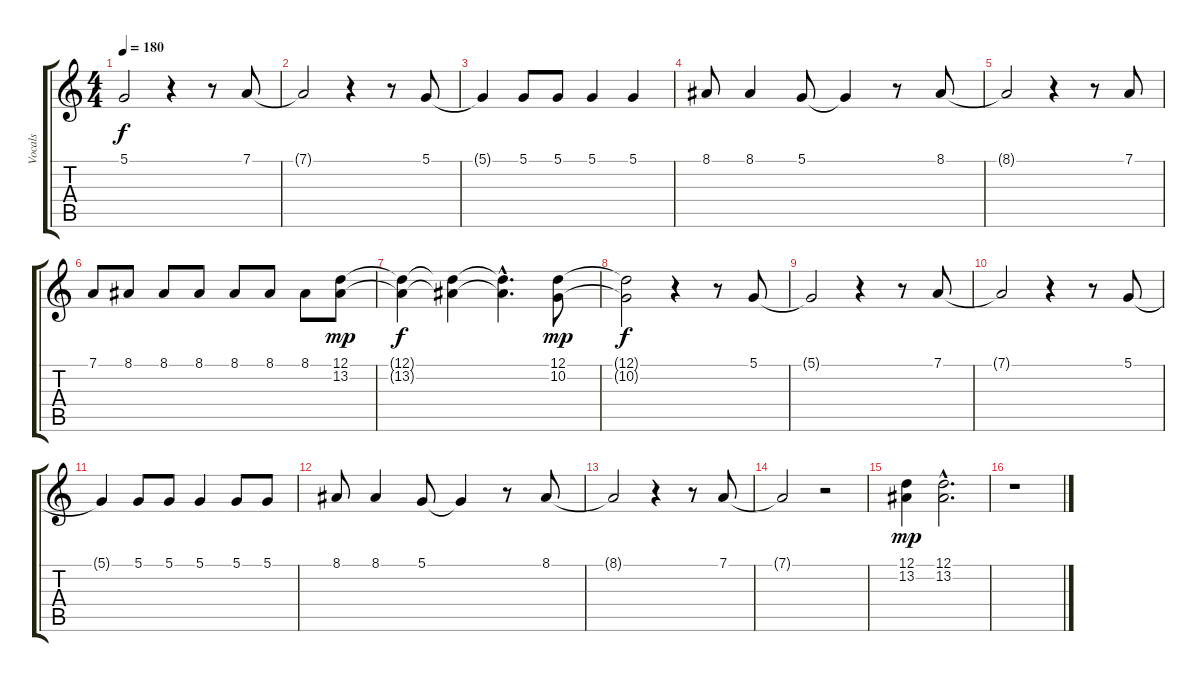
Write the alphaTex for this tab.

\track ("Vocals" "Vocals") {instrument harmonica}
\staff {score tabs}
\tuning (D4 A3 F3 C3 G2 D2) {hide}
\ts (4 4)
\tempo 180
\clef g2
\ks c
5.1{t}.2{dy f} r.4 r.8 7.1.8 |
7.1{t}.2 r.4 r.8 5.1.8 |
5.1{t}.4 5.1.8 5.1.8 5.1.4 5.1.4 |
8.1.8 8.1.4 5.1.8 5.1{t}.4 r.8 8.1.8 |
8.1{t}.2 r.4 r.8 7.1.8 |
7.1.8 8.1.8 8.1.8 8.1.8 8.1.8 8.1.8 8.1.8 (12.1 13.2).8{dy mp} |
(12.1{t} 13.2{t}).4{dy f} (12.1{t} 13.2{t}).4 (12.1{hac t} 13.2{hac t}).4{d} (12.1 10.2).8{dy mp} |
(12.1{t} 10.2{t}).2{dy f} r.4 r.8 5.1.8 |
5.1{t}.2 r.4 r.8 7.1.8 |
7.1{t}.2 r.4 r.8 5.1.8 |
5.1{t}.4 5.1.8 5.1.8 5.1.4 5.1.8 5.1.8 |
8.1.8 8.1.4 5.1.8 5.1{t}.4 r.8 8.1.8 |
8.1{t}.2 r.4 r.8 7.1.8 |
7.1{t}.2 r.2 |
(12.1 13.2).4{dy mp} (12.1{hac} 13.2{hac}).2{d} |
r.1
